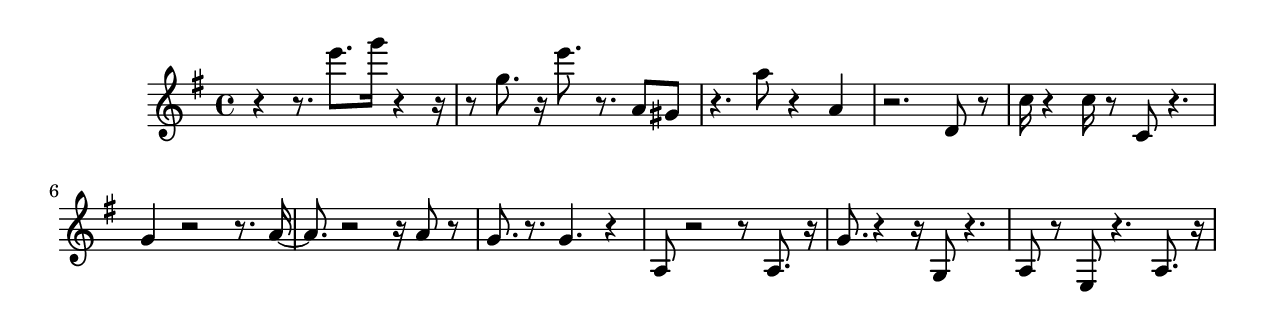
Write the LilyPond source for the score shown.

#(set-default-paper-size "letter")

<<

\new ChordNames {
    \set majorSevenSymbol = \markup { maj7 } 
    \set additionalPitchPrefix = #"add"
    \chordmode {
        s16*176
    }
}

\new Staff { 
    {
        \clef treble
        \key g \major
        \time 4/4
        
        r4~ r8. e'''8. g'''16 r4~ r16~ | r8 g''8. r16 e'''8. r8. a'8 gis'8 | r4. a''8 r4 a'4 | r2. d'8 r8 | c''16 r4 c''16 r8 c'8 r4. | g'4 r2~ r8. a'16~ | a'8. r2~ r16 a'8 r8 | g'8. r8. g'4. r4 | a8 r2~ r8 a8. r16 | g'8. r4~ r16 g8 r4. | a8 r8 e8 r4. a8. r16
    }
}

>>

\version "2.18.2"